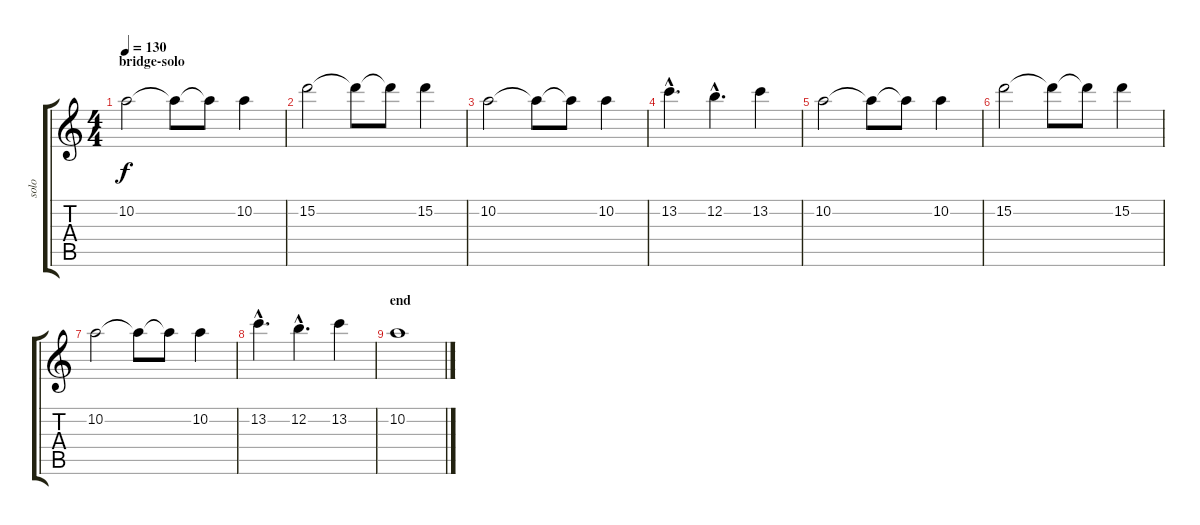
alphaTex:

\track ("solo" "solo") {instrument distortionguitar}
\staff {score tabs}
\tuning (E4 B3 G3 D3 A2 E2) {hide}
\ts (4 4)
\section ("" "bridge-solo")
\tempo 130
\clef g2
\ks c
10.2.2{dy f} 10.2{t}.8 10.2{t}.8 10.2.4 |
15.2.2 15.2{t}.8 15.2{t}.8 15.2.4 |
10.2.2 10.2{t}.8 10.2{t}.8 10.2.4 |
13.2{hac}.4{d} 12.2{hac}.4{d} 13.2.4 |
10.2.2 10.2{t}.8 10.2{t}.8 10.2.4 |
15.2.2 15.2{t}.8 15.2{t}.8 15.2.4 |
10.2.2 10.2{t}.8 10.2{t}.8 10.2.4 |
13.2{hac}.4{d} 12.2{hac}.4{d} 13.2.4 |
\section ("" "end")
10.2.1
